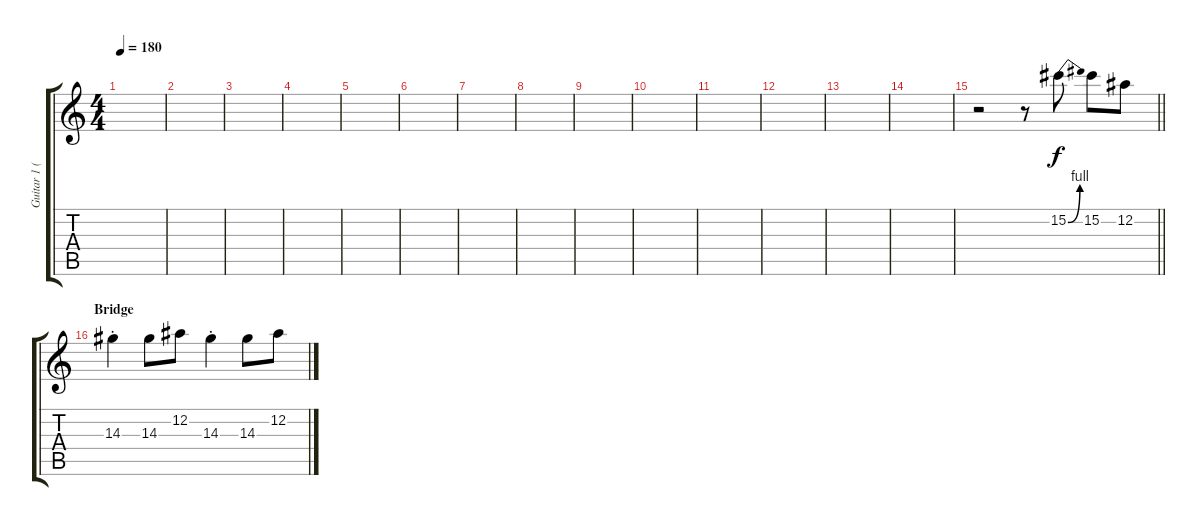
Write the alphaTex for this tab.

\track ("Guitar 1 (R)" "Guitar 1 (") {instrument overdrivenguitar}
\staff {score tabs}
\tuning (Eb4 Bb3 Gb3 Db3 Ab2 Eb2) {hide}
\ts (4 4)
\tempo 180
\clef g2
\ks c
|
|
|
|
|
|
|
|
|
|
|
|
|
|
\barLineRight lightlight
r.2 r.8 15.2{be (bend 0 0 60 4)}.8 15.2.8 12.2.8 |
\section ("" "Bridge")
14.3{st}.4 14.3.8 12.2.8 14.3{st}.4 14.3.8 12.2.8
